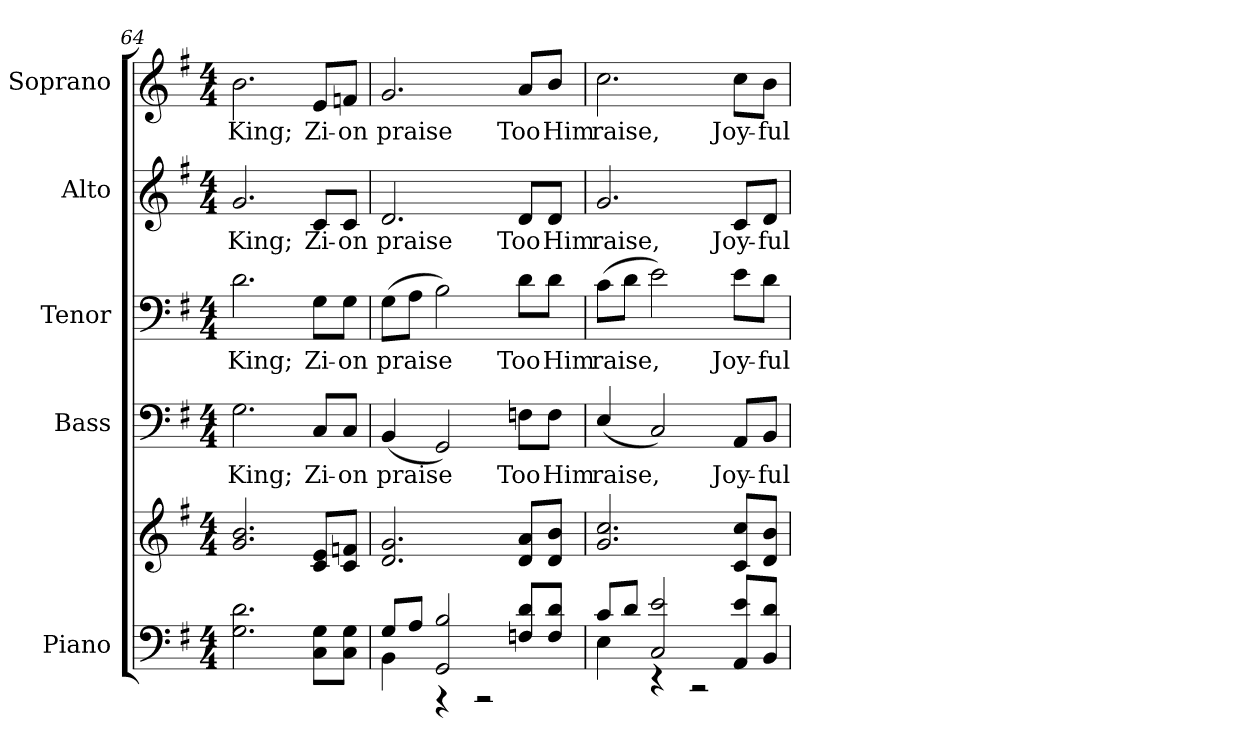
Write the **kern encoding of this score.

**kern	**kern	**kern	**text	**kern	**text	**kern	**text	**kern	**text
*part5	*part5	*part4	*part4	*part3	*part3	*part2	*part2	*part1	*part1
*staff6	*staff5	*staff4	*staff4	*staff3	*staff3	*staff2	*staff2	*staff1	*staff1
*I"Piano	*	*I"Bass	*	*I"Tenor	*	*I"Alto	*	*I"Soprano	*
*I'Pno.	*	*I'B.	*	*I'T.	*	*I'A.	*	*I'S.	*
!!LO:PB:g=z
*clefF4	*clefG2	*clefF4	*	*clefF4	*	*clefG2	*	*clefG2	*
*k[f#]	*k[f#]	*k[f#]	*	*k[f#]	*	*k[f#]	*	*k[f#]	*
*G:	*G:	*G:	*	*G:	*	*G:	*	*G:	*
*M4/4	*M4/4	*M4/4	*	*M4/4	*	*M4/4	*	*M4/4	*
=64	=64	=64	=64	=64	=64	=64	=64	=64	=64
!	!	!	!LO:LY:b:color=#000000	!	!	!	!	!	!
!	!	!	!	!	!LO:LY:b:color=#000000	!	!	!	!
!	!	!	!	!	!	!	!LO:LY:b:color=#000000	!	!
!	!	!	!	!	!	!	!	!	!LO:LY:b:color=#000000
2.Gi\ 2.di	2.gi/ 2.bi	2.Gi\	King;	2.di\	King;	2.gi/	King;	2.bi\	King;
!	!	!	!LO:LY:b:color=#000000	!	!	!	!	!	!
!	!	!	!	!	!LO:LY:b:color=#000000	!	!	!	!
!	!	!	!	!	!	!	!LO:LY:b:color=#000000	!	!
!	!	!	!	!	!	!	!	!	!LO:LY:b:color=#000000
8Ci\ 8GiL	8ci/ 8eiL	8Ci/L	Zi-	8Gi\L	Zi-	8ci/L	Zi-	8ei/L	Zi-
!	!	!	!LO:LY:b:color=#000000	!	!	!	!	!	!
!	!	!	!	!	!LO:LY:b:color=#000000	!	!	!	!
!	!	!	!	!	!	!	!LO:LY:b:color=#000000	!	!
!	!	!	!	!	!	!	!	!	!LO:LY:b:color=#000000
8Ci\ 8GiJ	8ci/ 8fniJ	8Ci/J	-on	8Gi\J	-on	8ci/J	-on	8fni/J	-on
=65	=65	=65	=65	=65	=65	=65	=65	=65	=65
*^	*	*	*	*	*	*	*	*	*
!	!	!	!	!LO:LY:b:color=#000000	!	!	!	!	!	!
!	!	!	!	!	!	!LO:LY:b:color=#000000	!	!	!	!
!	!	!	!	!	!	!	!	!LO:LY:b:color=#000000	!	!
!	!	!	!	!	!	!	!	!	!	!LO:LY:b:color=#000000
8Gi/L	4BBi\	2.di/ 2.gi	(4BBi/	praise	(8Gi\L	praise	2.di/	praise	2.gi/	praise
8Ai/J	.	.	.	.	8Ai\J	.	.	.	.	.
2GGi/ 2Bi	4r	.	2GGi/)	.	2Bi\)	.	.	.	.	.
.	2r	.	.	.	.	.	.	.	.	.
!	!	!	!	!LO:LY:b:color=#000000	!	!	!	!	!	!
!	!	!	!	!	!	!LO:LY:b:color=#000000	!	!	!	!
!	!	!	!	!	!	!	!	!LO:LY:b:color=#000000	!	!
!	!	!	!	!	!	!	!	!	!	!LO:LY:b:color=#000000
8Fni/ 8diL	.	8di/ 8aiL	8Fni\L	Too	8di\L	Too	8di/L	Too	8ai/L	Too
!	!	!	!	!LO:LY:b:color=#000000	!	!	!	!	!	!
!	!	!	!	!	!	!LO:LY:b:color=#000000	!	!	!	!
!	!	!	!	!	!	!	!	!LO:LY:b:color=#000000	!	!
!	!	!	!	!	!	!	!	!	!	!LO:LY:b:color=#000000
8Fi/ 8diJ	.	8di/ 8biJ	8Fi\J	Him	8di\J	Him	8di/J	Him	8bi/J	Him
!!LO:PB:g=z
=66	=66	=66	=66	=66	=66	=66	=66	=66	=66	=66
!	!	!	!	!LO:LY:b:color=#000000	!	!	!	!	!	!
!	!	!	!	!	!	!LO:LY:b:color=#000000	!	!	!	!
!	!	!	!	!	!	!	!	!LO:LY:b:color=#000000	!	!
!	!	!	!	!	!	!	!	!	!	!LO:LY:b:color=#000000
8ci/L	4Ei\	2.gi/ 2.cci	(4Ei/	raise,	(8ci\L	raise,	2.gi/	raise,	2.cci\	raise,
8di/J	.	.	.	.	8di\J	.	.	.	.	.
2Ci/ 2ei	4r	.	2Ci/)	.	2ei\)	.	.	.	.	.
.	2r	.	.	.	.	.	.	.	.	.
!	!	!	!	!LO:LY:b:color=#000000	!	!	!	!	!	!
!	!	!	!	!	!	!LO:LY:b:color=#000000	!	!	!	!
!	!	!	!	!	!	!	!	!LO:LY:b:color=#000000	!	!
!	!	!	!	!	!	!	!	!	!	!LO:LY:b:color=#000000
8AAi/ 8eiL	.	8ci/ 8cciL	8AAi/L	Joy-	8ei\L	Joy-	8ci/L	Joy-	8cci\L	Joy-
!	!	!	!	!LO:LY:b:color=#000000	!	!	!	!	!	!
!	!	!	!	!	!	!LO:LY:b:color=#000000	!	!	!	!
!	!	!	!	!	!	!	!	!LO:LY:b:color=#000000	!	!
!	!	!	!	!	!	!	!	!	!	!LO:LY:b:color=#000000
8BBi/ 8diJ	.	8di/ 8biJ	8BBi/J	-ful	8di\J	-ful	8di/J	-ful	8bi\J	-ful
*v	*v	*	*	*	*	*	*	*	*	*
=	=	=	=	=	=	=	=	=	=
*-	*-	*-	*-	*-	*-	*-	*-	*-	*-
